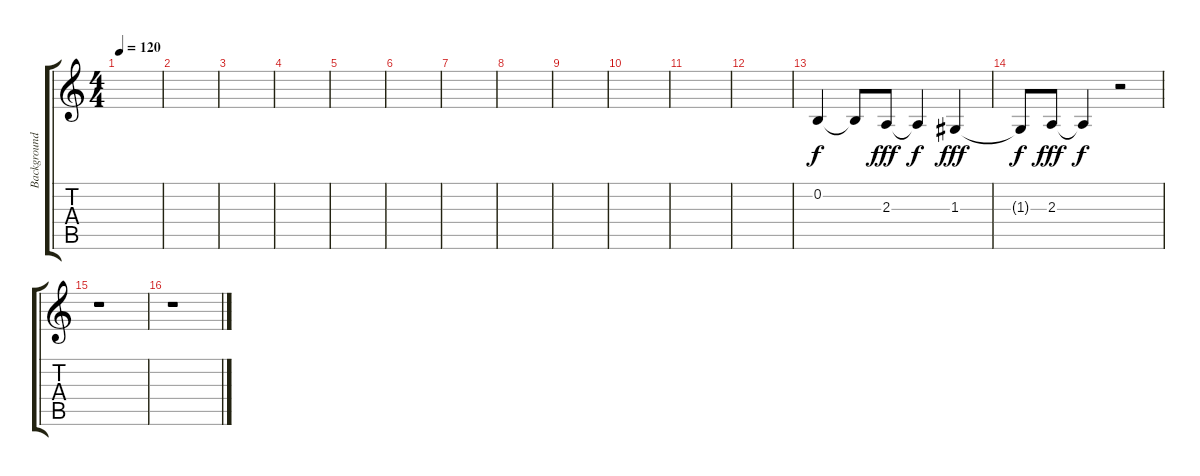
\track ("Background on the chorus" "Background") {instrument lead6voice}
\staff {score tabs}
\tuning (E4 B3 G3 D3 A2 E2) {hide}
\ts (4 4)
\tempo 120
\clef g2
\ks c
|
|
|
|
|
|
|
|
|
|
|
|
0.2.4 0.2{t}.8{dy f} 2.3.8{dy fff} 2.3{t}.4{dy f} 1.3.4{dy fff} |
1.3{t}.8{dy f} 2.3.8{dy fff} 2.3{t}.4{dy f} r.2 |
r.1 |
r.1
